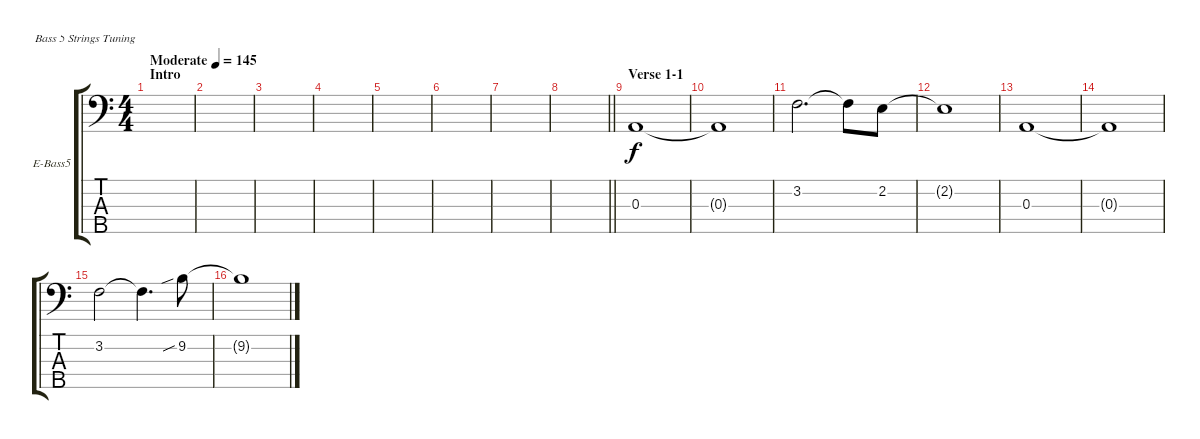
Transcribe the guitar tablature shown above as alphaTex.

\bracketExtendMode groupsimilarinstruments
\firstSystemTrackNameOrientation horizontal
\otherSystemsTrackNameOrientation horizontal
\track ("bass (Adrey Stefnuk)" "E-Bass5") {instrument electricbassfinger}
\staff {score tabs}
\tuning (G2 D2 A1 E1 B0)
\ts (4 4)
\beaming (8 2 2 2 2)
\section ("" "Intro")
\tempo (145 "Moderate")
\clef f4
\ks aminor
|
|
|
|
|
|
|
\barLineRight lightlight
|
\section ("" "Verse 1-1")
0.3.1 |
0.3{t}.1 |
3.2.2{d} 3.2{t}.8 2.2.8 |
2.2{t}.1 |
0.3.1 |
0.3{t}.1 |
3.2.2 3.2{t}.4{d} 9.2{sib}.8 |
9.2{t}.1
